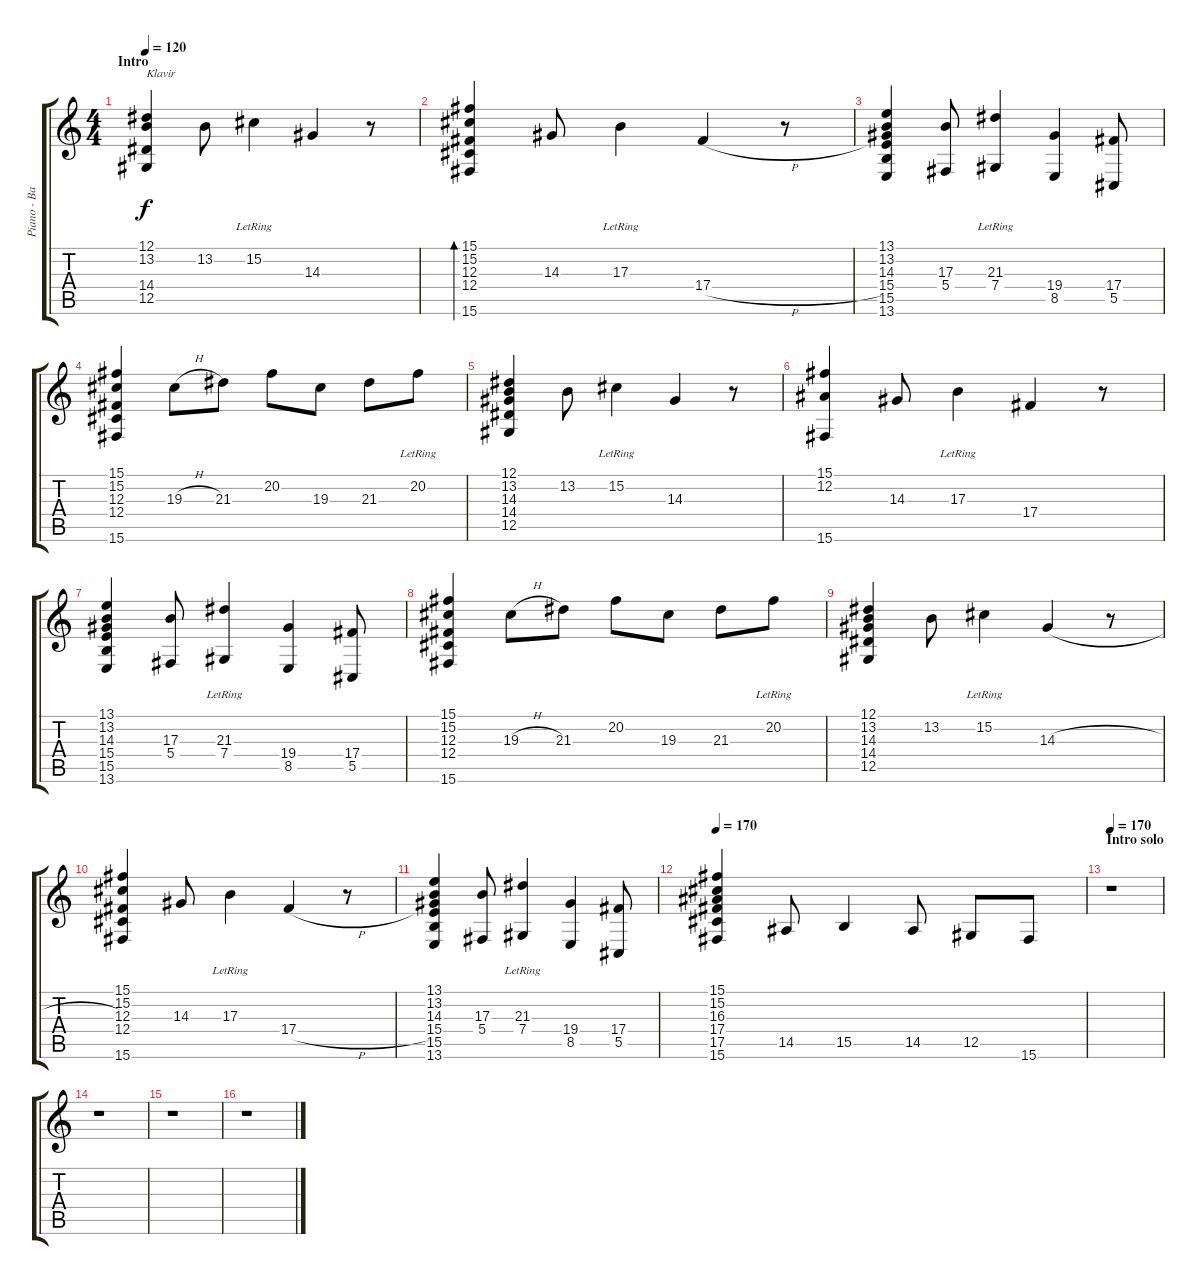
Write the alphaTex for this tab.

\track ("Piano - Badi Boy" "Piano - Ba") {instrument rockorgan}
\staff {score tabs}
\tuning (Eb4 Bb3 Gb3 Db3 Ab2 Eb2) {hide}
\ts (4 4)
\section ("" "Intro")
\tempo 120
\clef g2
\ks c
(12.1 13.2 14.4 12.5).4{txt "Klavir" dy f volume 14 instrument acousticgrandpiano} 13.2.8 15.2{lr}.4 14.3.4 r.8 |
(15.1 15.2 12.3 12.4 15.6).4{bd 120} 14.3.8 17.3{lr}.4 17.4{h}.4 r.8 |
(13.1 13.2 14.3 15.4 15.5 13.6).4 (17.3 5.4).8 (21.3 7.4{lr}).4 (19.4 8.5).4 (17.4 5.5).8 |
(15.1 15.2 12.3 12.4 15.6).4 19.3{h}.8 21.3.8 20.2.8 19.3.8 21.3.8 20.2{lr}.8 |
(12.1 13.2 14.3 14.4 12.5).4 13.2.8 15.2{lr}.4 14.3.4 r.8 |
(15.1 12.2 15.6).4 14.3.8 17.3{lr}.4 17.4.4 r.8 |
(13.1 13.2 14.3 15.4 15.5 13.6).4 (17.3 5.4).8 (21.3 7.4{lr}).4 (19.4 8.5).4 (17.4 5.5).8 |
(15.1 15.2 12.3 12.4 15.6).4 19.3{h}.8 21.3.8 20.2.8 19.3.8 21.3.8 20.2{lr}.8 |
(12.1 13.2 14.3 14.4 12.5).4 13.2.8 15.2{lr}.4 14.3{h}.4 r.8 |
(15.1 15.2 12.3 12.4 15.6).4 14.3.8 17.3{lr}.4 17.4{h}.4 r.8 |
(13.1 13.2 14.3 15.4 15.5 13.6).4 (17.3 5.4).8 (21.3 7.4{lr}).4 (19.4 8.5).4 (17.4 5.5).8 |
\tempo 170
(15.1 15.2 16.3 17.4 17.5 15.6).4 14.5.8 15.5.4 14.5.8 12.5.8 15.6.8 |
\section ("" "Intro solo")
\tempo 170
r.1 |
r.1 |
r.1 |
r.1
